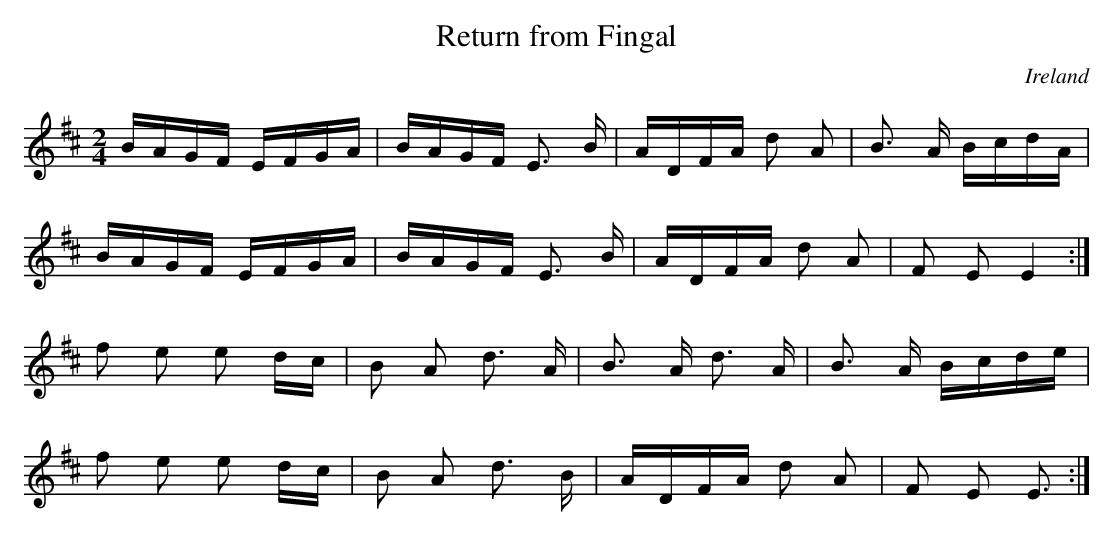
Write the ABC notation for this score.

X:1
T:Return from Fingal
O:Ireland
M:2/4
L:1/16
K:E dor
BAGF  EFGA  | BAGF  E3 B | ADFA d2 A2 | B3  A BcdA |
BAGF  EFGA  | BAGF  E3 B | ADFA d2 A2 | F2 E2 E4  :|
f2 e2 e2 dc | B2 A2 d3 A | B3 A d3  A | B3  A Bcde |
f2 e2 e2 dc | B2 A2 d3 B | ADFA d2 A2 | F2 E2 E3  :|
